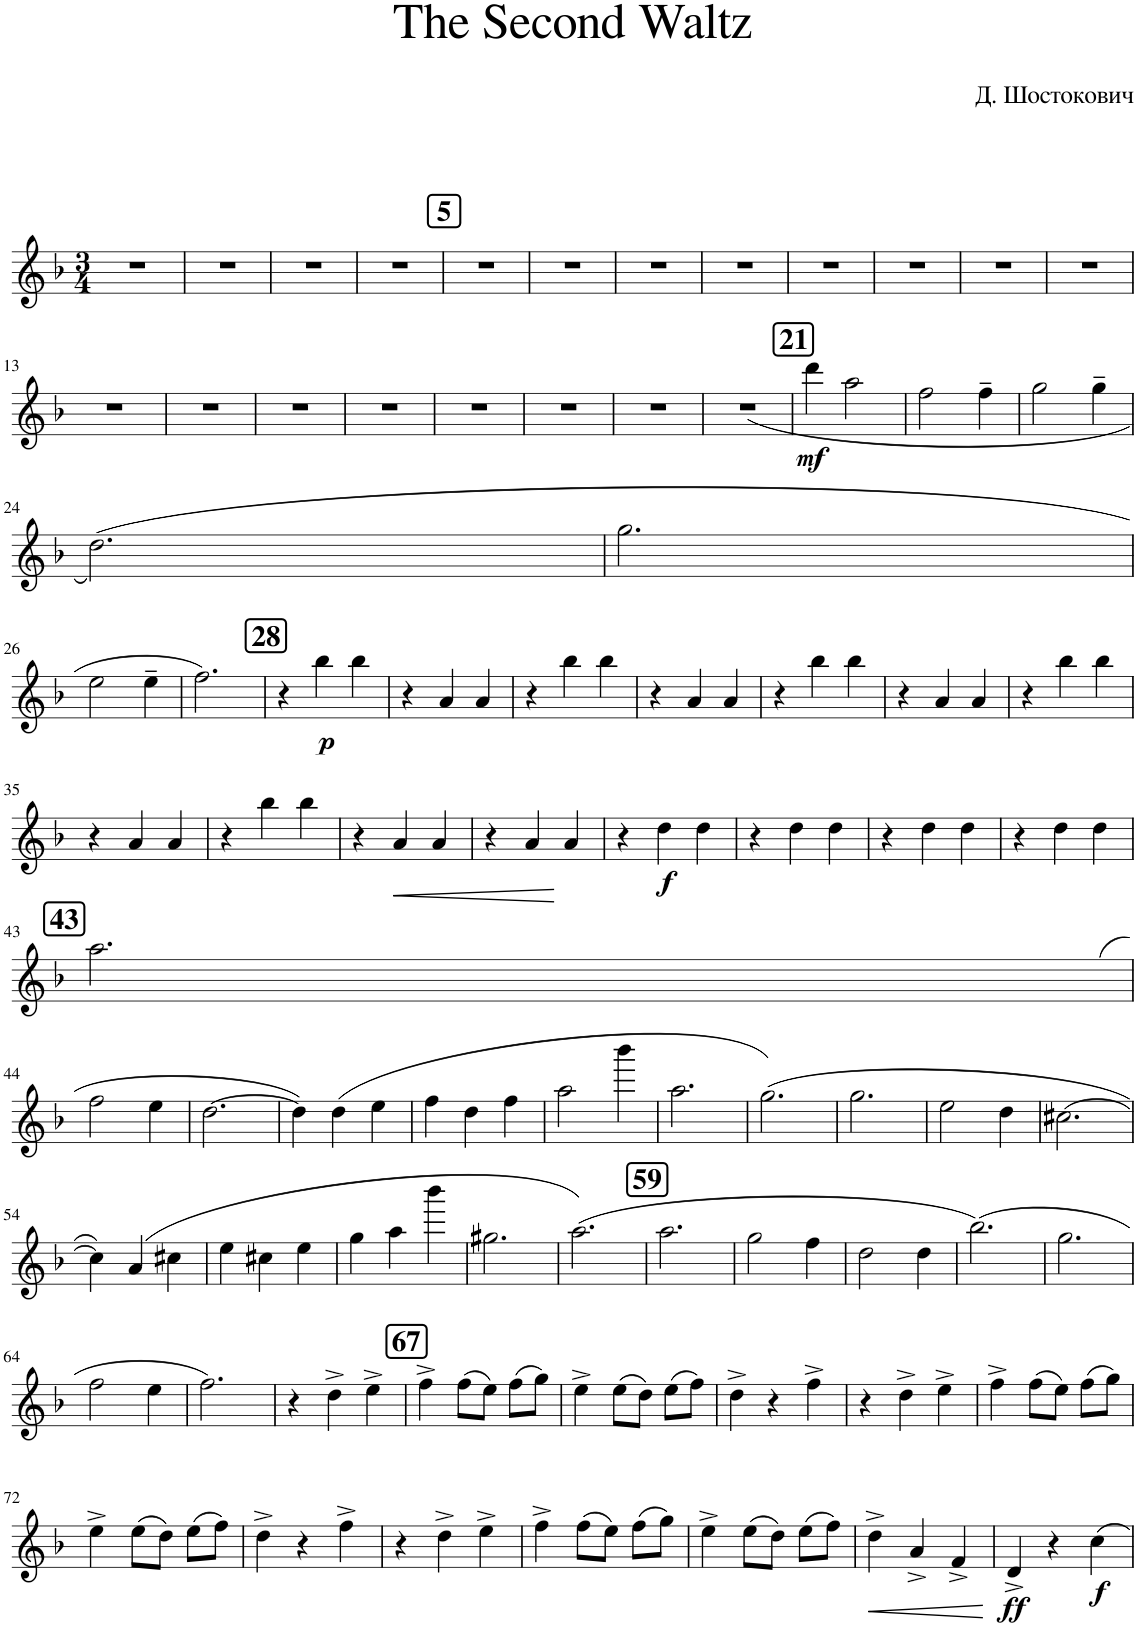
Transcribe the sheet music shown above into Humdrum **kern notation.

**kern	**dynam
*part1	*part1
*staff1	*staff1
*I"Tenor Saxophone	*
*I'Ten. Sax.	*
*clefG2	*
*Trd1c2	*
*k[b-]	*
*M3/4	*
=1	=1
2.r	.
=2	=2
2.r	.
=3	=3
2.r	.
=4	=4
2.r	.
!!LO:REH:place=s1:a:B:cj:fs=14:t=5
=5	=5
2.r	.
=6	=6
2.r	.
=7	=7
2.r	.
=8	=8
2.r	.
=9	=9
2.r	.
=10	=10
2.r	.
=11	=11
2.r	.
=12	=12
2.r	.
!!LO:LB:g=z
=13	=13
2.r	.
=14	=14
2.r	.
=15	=15
2.r	.
=16	=16
2.r	.
=17	=17
2.r	.
=18	=18
2.r	.
=19	=19
2.r	.
=20	=20
(2.r	.
!!LO:REH:place=s1:a:B:cj:fs=14:t=21
=21	=21
!	!LO:DY:b
4ddd\	mf
2aa\	.
=22	=22
2ff\	.
4ff~\	.
=23	=23
2gg\	.
4gg~\	.
!!LO:LB:g=z
=24	=24
(2.dd\)	.
=25	=25
2.gg\	.
!!LO:LB:g=z
=26	=26
2ee\	.
4ee~\	.
=27	=27
2.ff\)	.
!!LO:REH:place=s1:a:B:cj:fs=14:t=28
=28	=28
4r	.
!	!LO:DY:b
4bb-\	p
4bb-\	.
=29	=29
4r	.
4a/	.
4a/	.
=30	=30
4r	.
4bb-\	.
4bb-\	.
=31	=31
4r	.
4a/	.
4a/	.
=32	=32
4r	.
4bb-\	.
4bb-\	.
=33	=33
4r	.
4a/	.
4a/	.
=34	=34
4r	.
4bb-\	.
4bb-\	.
!!LO:LB:g=z
=35	=35
4r	.
4a/	.
4a/	.
=36	=36
4r	.
4bb-\	.
4bb-\	.
=37	=37
4r	.
!	!LO:HP:b
4a/	<
4a/	.
=38	=38
4r	.
4a/	.
4a/	[
=39	=39
4r	.
!	!LO:DY:b
4dd\	f
4dd\	.
=40	=40
4r	.
4dd\	.
4dd\	.
=41	=41
4r	.
4dd\	.
4dd\	.
=42	=42
4r	.
4dd\	.
(4dd\	.
!!LO:LB:g=z
!!LO:REH:place=s1:a:B:cj:fs=14:t=43
=43	=43
2.aa\	.
!!LO:LB:g=z
=44	=44
2ff\	.
4ee\	.
=45	=45
[2.dd\	.
=46	=46
4dd\])	.
(4dd\	.
4ee\	.
=47	=47
4ff\	.
4dd\	.
4ff\	.
=48	=48
2aa\	.
4bbb-\	.
=49	=49
2.aa\	.
=50	=50
(2.gg\)	.
=51	=51
2.gg\	.
=52	=52
2ee\	.
4dd\	.
=53	=53
[2.cc#X\	.
!!LO:LB:g=z
=54	=54
4cc#\])	.
(4a/	.
4cc#X\	.
=55	=55
4ee\	.
4cc#X\	.
4ee\	.
=56	=56
4gg\	.
4aa\	.
4bbb-\	.
=57	=57
2.gg#X\	.
=58	=58
(2.aa\)	.
!!LO:REH:place=s1:a:B:cj:fs=14:t=59
=59	=59
2.aa\	.
=60	=60
2gg\	.
4ff\	.
=61	=61
2dd\	.
4dd\	.
=62	=62
(2.bb-\)	.
=63	=63
2.gg\	.
!!LO:LB:g=z
=64	=64
2ff\	.
4ee\	.
=65	=65
2.ff\)	.
=66	=66
4r	.
4dd^\	.
4ee^\	.
!!LO:REH:place=s1:a:B:cj:fs=14:t=67
=67	=67
4ff^\	.
(8ff\L	.
8ee\J)	.
(8ff\L	.
8gg\J)	.
=68	=68
4ee^\	.
(8ee\L	.
8dd\J)	.
(8ee\L	.
8ff\J)	.
=69	=69
4dd^\	.
4r	.
4ff^\	.
=70	=70
4r	.
4dd^\	.
4ee^\	.
=71	=71
4ff^\	.
(8ff\L	.
8ee\J)	.
(8ff\L	.
8gg\J)	.
!!LO:LB:g=z
=72	=72
4ee^\	.
(8ee\L	.
8dd\J)	.
(8ee\L	.
8ff\J)	.
=73	=73
4dd^\	.
4r	.
4ff^\	.
=74	=74
4r	.
4dd^\	.
4ee^\	.
=75	=75
4ff^\	.
(8ff\L	.
8ee\J)	.
(8ff\L	.
8gg\J)	.
=76	=76
4ee^\	.
(8ee\L	.
8dd\J)	.
(8ee\L	.
8ff\J)	.
=77	=77
!	!LO:HP:b
4dd^\	<
4a^/	.
4f^/	.
.	[
=78	=78
!	!LO:DY:b
4d^/	ff
4r	.
!	!LO:DY:b
4cc\	f
=	=
*-	*-
